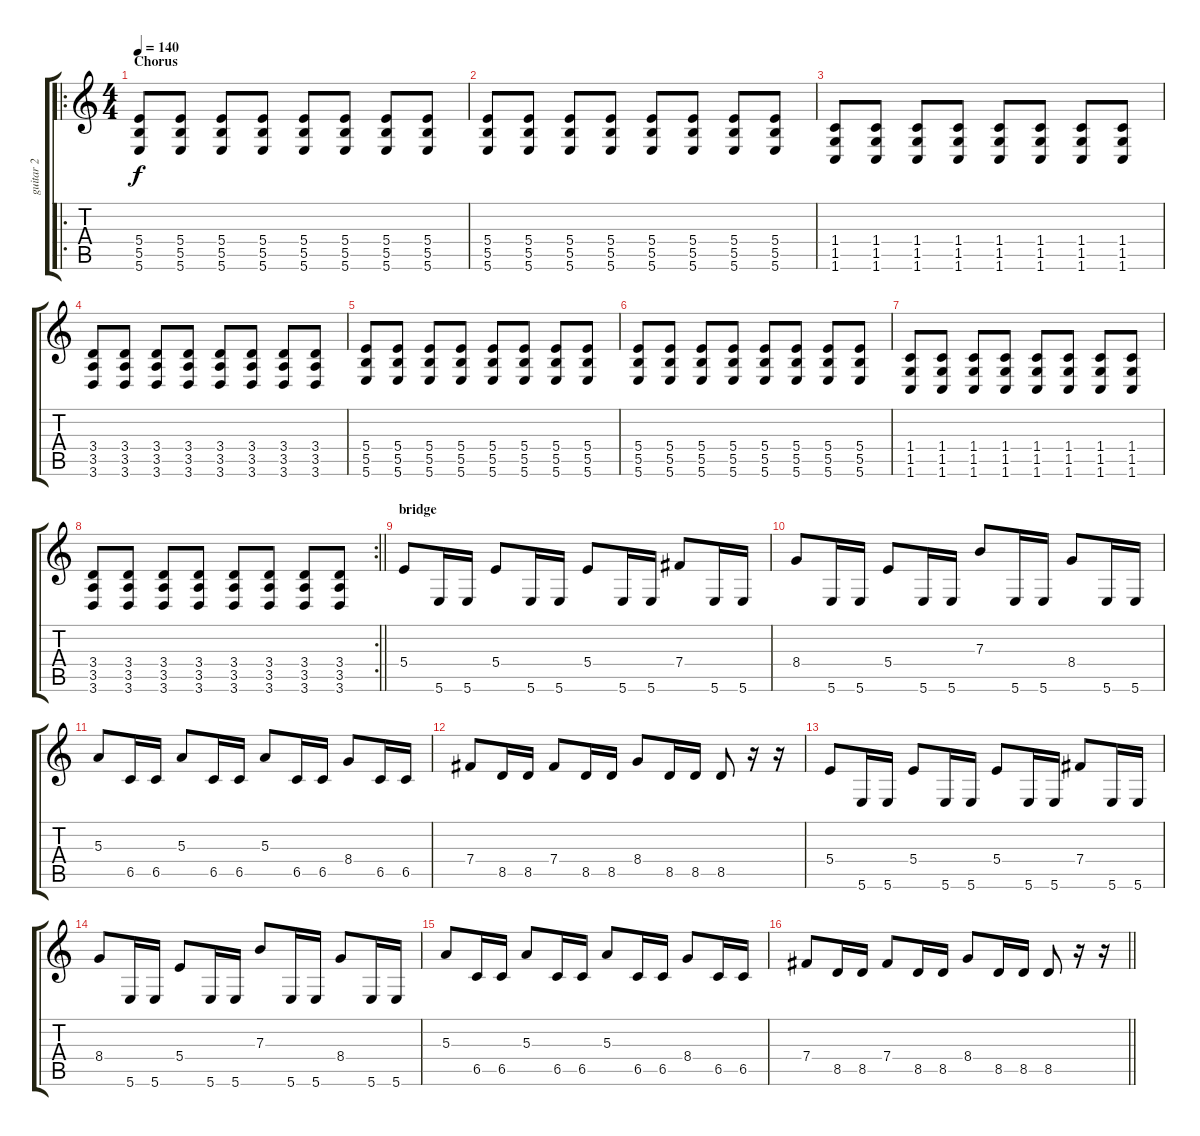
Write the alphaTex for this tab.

\track ("guitar 2" "guitar 2") {instrument distortionguitar}
\staff {score tabs}
\tuning (Db4 Ab3 E3 B2 Gb2 B1) {hide}
\ro
\ts (4 4)
\section ("" "Chorus")
\tempo 140
\clef g2
\ks c
(5.4 5.5 5.6).8{dy f} (5.4 5.5 5.6).8 (5.4 5.5 5.6).8 (5.4 5.5 5.6).8 (5.4 5.5 5.6).8 (5.4 5.5 5.6).8 (5.4 5.5 5.6).8 (5.4 5.5 5.6).8 |
(5.4 5.5 5.6).8 (5.4 5.5 5.6).8 (5.4 5.5 5.6).8 (5.4 5.5 5.6).8 (5.4 5.5 5.6).8 (5.4 5.5 5.6).8 (5.4 5.5 5.6).8 (5.4 5.5 5.6).8 |
(1.4 1.5 1.6).8 (1.4 1.5 1.6).8 (1.4 1.5 1.6).8 (1.4 1.5 1.6).8 (1.4 1.5 1.6).8 (1.4 1.5 1.6).8 (1.4 1.5 1.6).8 (1.4 1.5 1.6).8 |
(3.4 3.5 3.6).8 (3.4 3.5 3.6).8 (3.4 3.5 3.6).8 (3.4 3.5 3.6).8 (3.4 3.5 3.6).8 (3.4 3.5 3.6).8 (3.4 3.5 3.6).8 (3.4 3.5 3.6).8 |
(5.4 5.5 5.6).8 (5.4 5.5 5.6).8 (5.4 5.5 5.6).8 (5.4 5.5 5.6).8 (5.4 5.5 5.6).8 (5.4 5.5 5.6).8 (5.4 5.5 5.6).8 (5.4 5.5 5.6).8 |
(5.4 5.5 5.6).8 (5.4 5.5 5.6).8 (5.4 5.5 5.6).8 (5.4 5.5 5.6).8 (5.4 5.5 5.6).8 (5.4 5.5 5.6).8 (5.4 5.5 5.6).8 (5.4 5.5 5.6).8 |
(1.4 1.5 1.6).8 (1.4 1.5 1.6).8 (1.4 1.5 1.6).8 (1.4 1.5 1.6).8 (1.4 1.5 1.6).8 (1.4 1.5 1.6).8 (1.4 1.5 1.6).8 (1.4 1.5 1.6).8 |
\rc 2
\barLineRight lightlight
(3.4 3.5 3.6).8 (3.4 3.5 3.6).8 (3.4 3.5 3.6).8 (3.4 3.5 3.6).8 (3.4 3.5 3.6).8 (3.4 3.5 3.6).8 (3.4 3.5 3.6).8 (3.4 3.5 3.6).8 |
\section ("" "bridge")
5.4.8 5.6.16 5.6.16 5.4.8 5.6.16 5.6.16 5.4.8 5.6.16 5.6.16 7.4.8 5.6.16 5.6.16 |
8.4.8 5.6.16 5.6.16 5.4.8 5.6.16 5.6.16 7.3.8 5.6.16 5.6.16 8.4.8 5.6.16 5.6.16 |
5.3.8 6.5.16 6.5.16 5.3.8 6.5.16 6.5.16 5.3.8 6.5.16 6.5.16 8.4.8 6.5.16 6.5.16 |
7.4.8 8.5.16 8.5.16 7.4.8 8.5.16 8.5.16 8.4.8 8.5.16 8.5.16 8.5.8 r.16 r.16 |
5.4.8 5.6.16 5.6.16 5.4.8 5.6.16 5.6.16 5.4.8 5.6.16 5.6.16 7.4.8 5.6.16 5.6.16 |
8.4.8 5.6.16 5.6.16 5.4.8 5.6.16 5.6.16 7.3.8 5.6.16 5.6.16 8.4.8 5.6.16 5.6.16 |
5.3.8 6.5.16 6.5.16 5.3.8 6.5.16 6.5.16 5.3.8 6.5.16 6.5.16 8.4.8 6.5.16 6.5.16 |
\barLineRight lightlight
7.4.8 8.5.16 8.5.16 7.4.8 8.5.16 8.5.16 8.4.8 8.5.16 8.5.16 8.5.8 r.16 r.16
